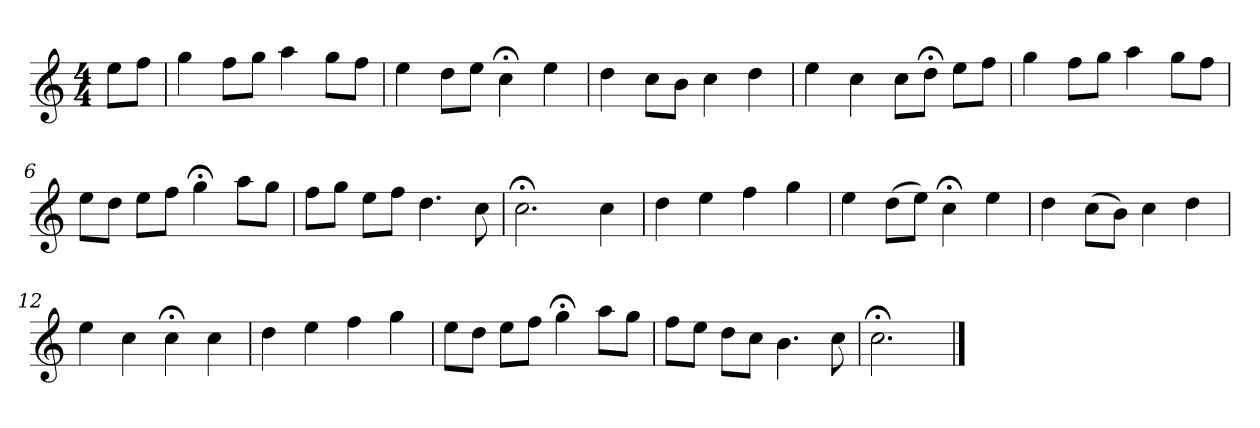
**kern
*part1
*staff1
*k[]
*C:
*M4/4
*MM120
=
8eeL
8ffJ
=1
4gg
8ffL
8ggJ
4aa
8ggL
8ffJ
=2
4ee
8ddL
8eeJ
4cc;<
4ee
=3
4dd
8ccL
8bJ
4cc
4dd
=4
4ee
4cc
8ccL
8dd;<J
8eeL
8ffJ
=5
4gg
8ffL
8ggJ
4aa
8ggL
8ffJ
=6
8eeL
8ddJ
8eeL
8ffJ
4gg;<
8aaL
8ggJ
=7
8ffL
8ggJ
8eeL
8ffJ
4.dd
8cc
=8
2.cc;<
4cc
=9
4dd
4ee
4ff
4gg
=10
4ee
(8ddL
8eeJ)
4cc;<
4ee
=11
4dd
(8ccL
8bJ)
4cc
4dd
=12
4ee
4cc
4cc;<
4cc
=13
4dd
4ee
4ff
4gg
=14
8eeL
8ddJ
8eeL
8ffJ
4gg;<
8aaL
8ggJ
=15
8ffL
8eeJ
8ddL
8ccJ
4.b
8cc
=16
2.cc;<
==
*-
